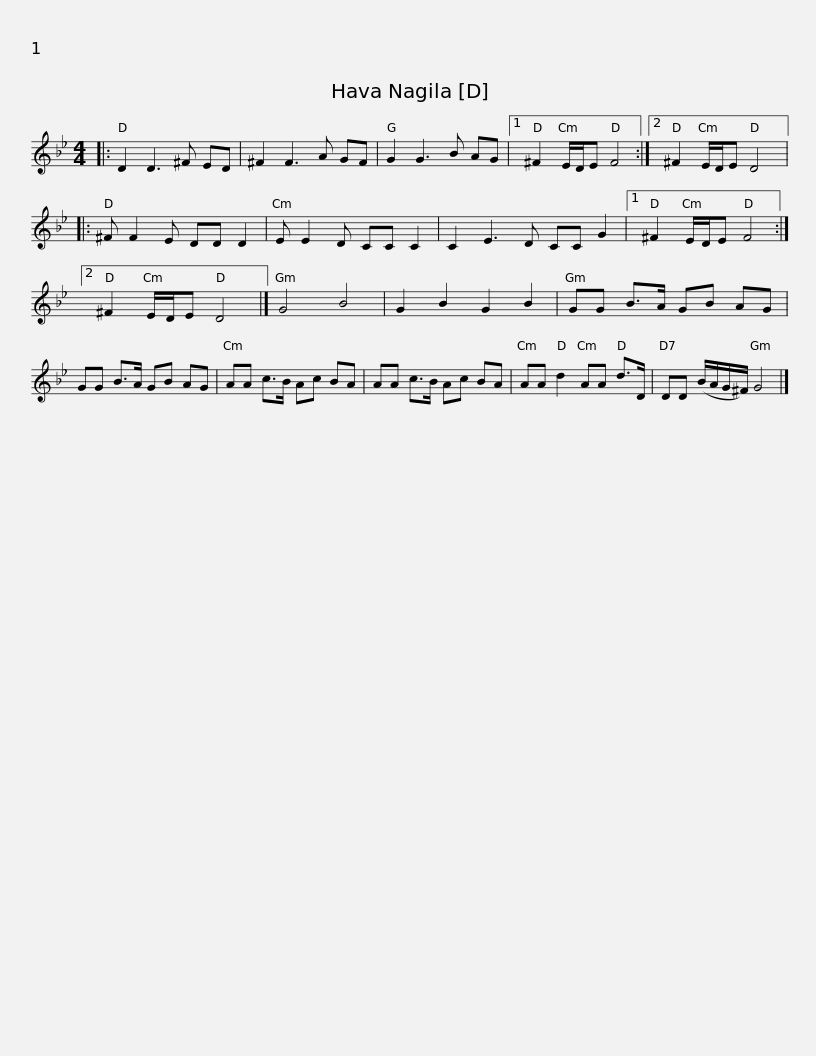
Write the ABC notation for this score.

X:1
L:1/8
M:4/4
I:linebreak $
K:Bb
V:1 treble
V:1
|: D2 D3 ^F ED | ^F2 F3 A GF | G2 G3 B AG |1 ^F2 E/D/E F4 :|2 ^F2 E/D/E D4 |: %5
 ^F F2 E DD D2 |$ E E2 D CC C2 | C2 E3 D CC G2 |1 ^F2 E/D/E F4 :|2 ^F2 E/D/E D4 |] %10
 G4 B4 | G2 B2 G2 B2 | GG B>A GB AG |$ GG B>A GB AG | AA c>B Ac BA | %15
 AA c>B Ac BA | AA d2 AA d>D | DD (B/A/G/^F/) G4 |] %18
